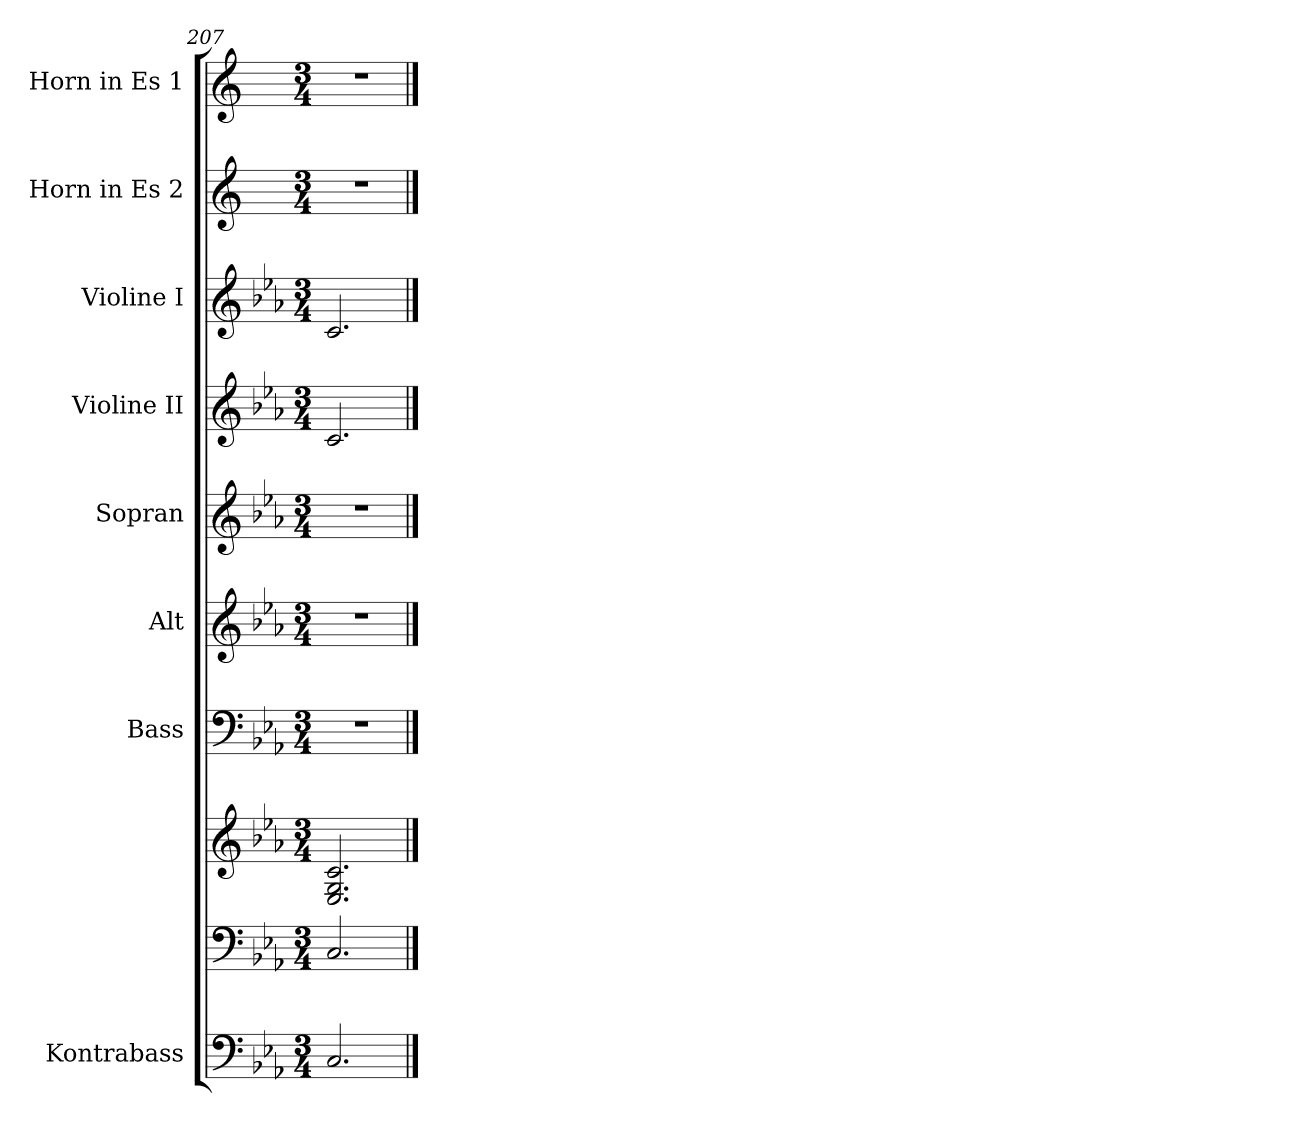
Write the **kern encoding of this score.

**kern	**kern	**kern	**kern	**kern	**kern	**kern	**kern	**kern	**kern
*part9	*part8	*part8	*part7	*part6	*part5	*part4	*part3	*part2	*part1
*staff10	*staff9	*staff8	*staff7	*staff6	*staff5	*staff4	*staff3	*staff2	*staff1
*I"Kontrabass	*	*	*I"Bass	*I"Alt	*I"Sopran	*I"Violine II	*I"Violine I	*I"Horn in Es 2	*I"Horn in Es 1
*I'Kb.	*	*	*I'B.	*I'A.	*I'S.	*I'Vl. II	*I'Vl. I	*	*
*clefF4	*clefF4	*clefG2	*clefF4	*clefG2	*clefG2	*clefG2	*clefG2	*clefG2	*clefG2
*ITrd7c12	*	*	*	*	*	*	*	*ITrd5c9	*ITrd5c9
*k[b-e-a-]	*k[b-e-a-]	*k[b-e-a-]	*k[b-e-a-]	*k[b-e-a-]	*k[b-e-a-]	*k[b-e-a-]	*k[b-e-a-]	*k[b-e-a-]	*k[b-e-a-]
*E-:	*E-:	*E-:	*E-:	*E-:	*E-:	*E-:	*E-:	*E-:	*E-:
*M3/4	*M3/4	*M3/4	*M3/4	*M3/4	*M3/4	*M3/4	*M3/4	*M3/4	*M3/4
=207	=207	=207	=207	=207	=207	=207	=207	=207	=207
2.CC/	2.C/	2.E-/ 2.G/ 2.c/	2.r	2.r	2.r	2.c/	2.c/	2.r	2.r
==	==	==	==	==	==	==	==	==	==
*-	*-	*-	*-	*-	*-	*-	*-	*-	*-
